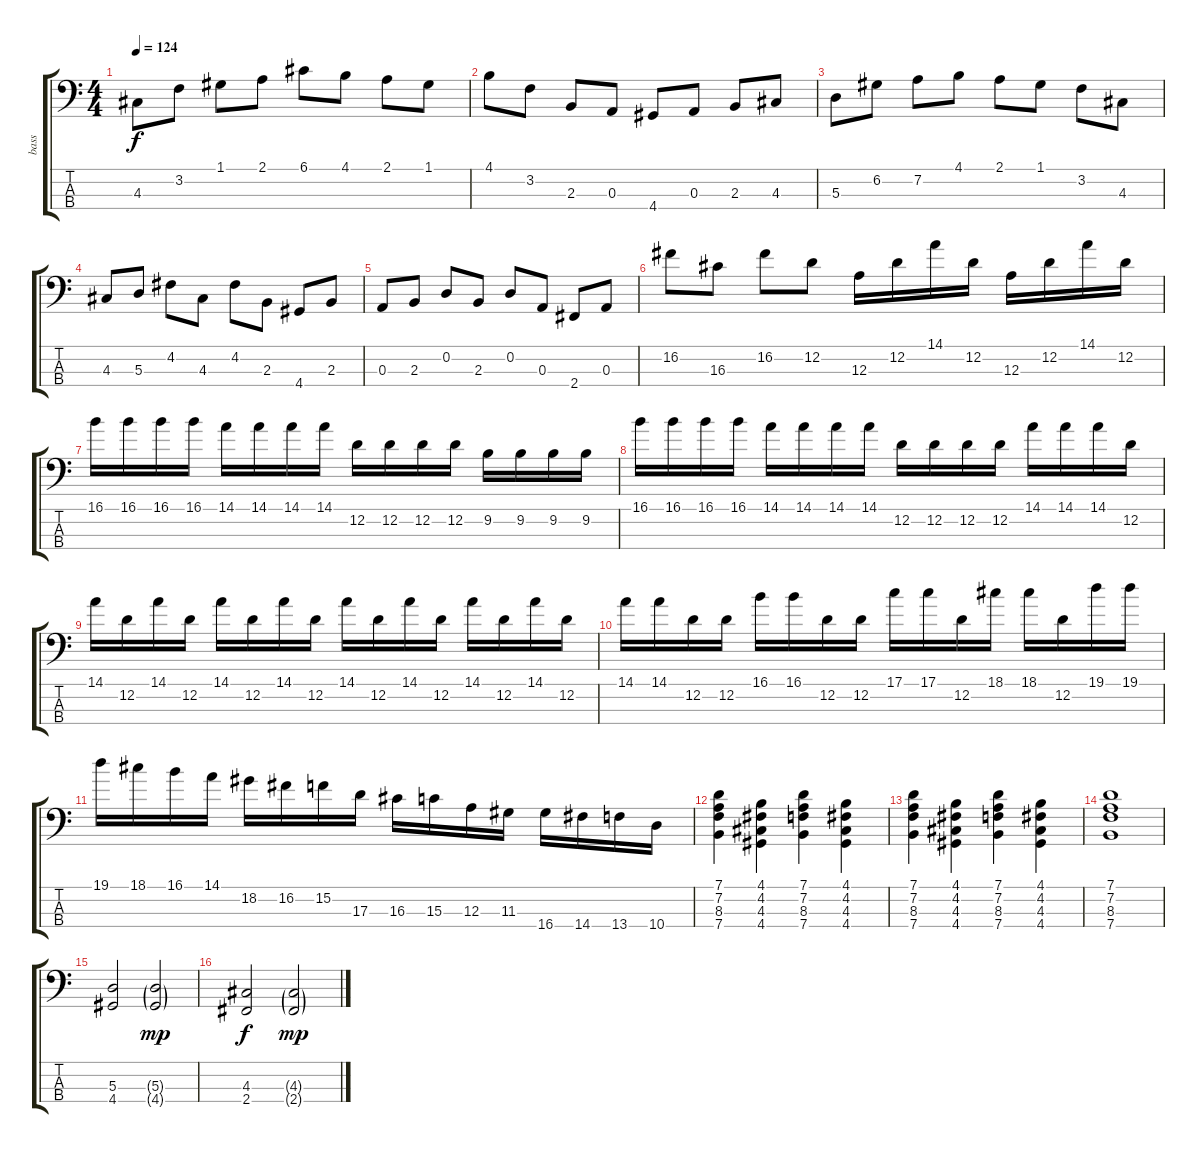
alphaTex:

\track ("bass" "bass") {instrument electricbassfinger}
\staff {score tabs}
\tuning (G2 D2 A1 E1) {hide}
\ts (4 4)
\tempo 124
\clef f4
\ks c
4.3.8{dy f} 3.2.8 1.1.8 2.1.8 6.1.8 4.1.8 2.1.8 1.1.8 |
4.1.8 3.2.8 2.3.8 0.3.8 4.4.8 0.3.8 2.3.8 4.3.8 |
5.3.8 6.2.8 7.2.8 4.1.8 2.1.8 1.1.8 3.2.8 4.3.8 |
4.3.8 5.3.8 4.2.8 4.3.8 4.2.8 2.3.8 4.4.8 2.3.8 |
0.3.8 2.3.8 0.2.8 2.3.8 0.2.8 0.3.8 2.4.8 0.3.8 |
16.2.8 16.3.8 16.2.8 12.2.8 12.3.16 12.2.16 14.1.16 12.2.16 12.3.16 12.2.16 14.1.16 12.2.16 |
16.1.16 16.1.16 16.1.16 16.1.16 14.1.16 14.1.16 14.1.16 14.1.16 12.2.16 12.2.16 12.2.16 12.2.16 9.2.16 9.2.16 9.2.16 9.2.16 |
16.1.16 16.1.16 16.1.16 16.1.16 14.1.16 14.1.16 14.1.16 14.1.16 12.2.16 12.2.16 12.2.16 12.2.16 14.1.16 14.1.16 14.1.16 12.2.16 |
14.1.16 12.2.16 14.1.16 12.2.16 14.1.16 12.2.16 14.1.16 12.2.16 14.1.16 12.2.16 14.1.16 12.2.16 14.1.16 12.2.16 14.1.16 12.2.16 |
14.1.16 14.1.16 12.2.16 12.2.16 16.1.16 16.1.16 12.2.16 12.2.16 17.1.16 17.1.16 12.2.16 18.1.16 18.1.16 12.2.16 19.1.16 19.1.16 |
19.1.16 18.1.16 16.1.16 14.1.16 18.2.16 16.2.16 15.2.16 17.3.16 16.3.16 15.3.16 12.3.16 11.3.16 16.4.16 14.4.16 13.4.16 10.4.16 |
(7.1 7.2 8.3 7.4).4 (4.1 4.2 4.3 4.4).4 (7.1 7.2 8.3 7.4).4 (4.1 4.2 4.3 4.4).4 |
(7.1 7.2 8.3 7.4).4 (4.1 4.2 4.3 4.4).4 (7.1 7.2 8.3 7.4).4 (4.1 4.2 4.3 4.4).4 |
(7.1 7.2 8.3 7.4).1 |
(5.3 4.4).2 (5.3{g} 4.4{g}).2{dy mp} |
(4.3 2.4).2{dy f} (4.3{g} 2.4{g}).2{dy mp}
